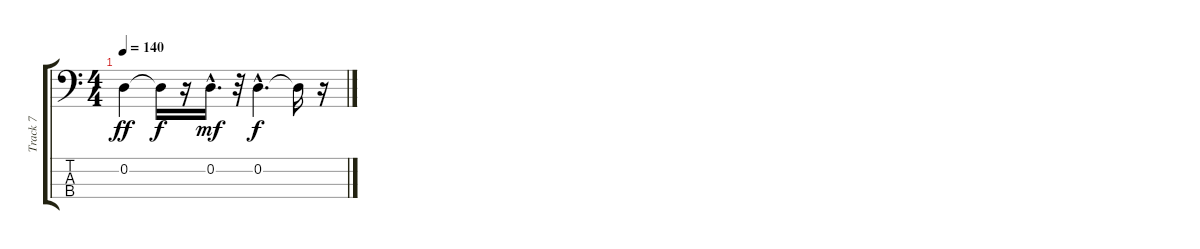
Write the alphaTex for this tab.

\track ("Track 7" "Track 7") {instrument fretlessbass}
\staff {score tabs}
\tuning (G2 D2 A1 E1) {hide}
\ts (4 4)
\tempo 140
\clef f4
\ks c
0.2.4{dy ff} 0.2{t}.16{dy f} r.16 0.2{hac}.16{d dy mf} r.32 0.2{hac}.4{d dy f} 0.2{t}.16 r.16
